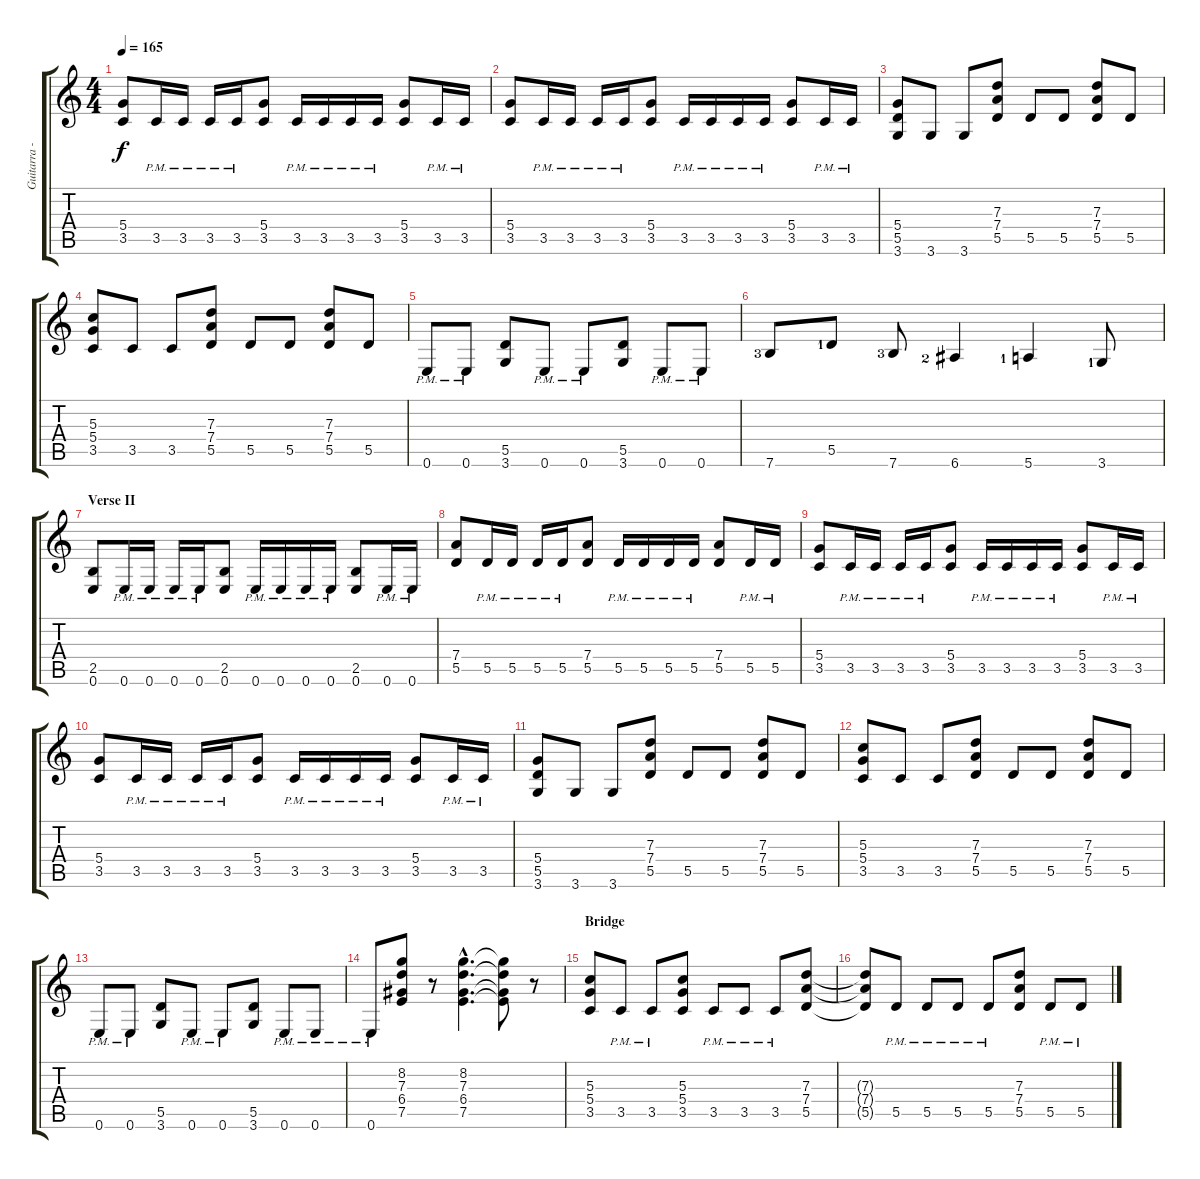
\track ("Guitarra - Guitar" "Guitarra -") {instrument distortionguitar}
\staff {score tabs}
\tuning (E4 B3 G3 D3 A2 E2) {hide}
\ts (4 4)
\tempo 165
\clef g2
\ks c
(5.4 3.5).8{dy f} 3.5{pm}.16 3.5{pm}.16 3.5{pm}.16 3.5{pm}.16 (5.4 3.5).8 3.5{pm}.16 3.5{pm}.16 3.5{pm}.16 3.5{pm}.16 (5.4 3.5).8 3.5{pm}.16 3.5{pm}.16 |
(5.4 3.5).8 3.5{pm}.16 3.5{pm}.16 3.5{pm}.16 3.5{pm}.16 (5.4 3.5).8 3.5{pm}.16 3.5{pm}.16 3.5{pm}.16 3.5{pm}.16 (5.4 3.5).8 3.5{pm}.16 3.5{pm}.16 |
(5.4 5.5 3.6).8 3.6.8 3.6.8 (7.3 7.4 5.5).8 5.5.8 5.5.8 (7.3 7.4 5.5).8 5.5.8 |
(5.3 5.4 3.5).8 3.5.8 3.5.8 (7.3 7.4 5.5).8 5.5.8 5.5.8 (7.3 7.4 5.5).8 5.5.8 |
0.6{pm}.8 0.6{pm}.8 (5.5 3.6).8 0.6{pm}.8 0.6{pm}.8 (5.5 3.6).8 0.6{pm}.8 0.6{pm}.8 |
7.6{lf 4}.8 5.5{lf 2}.8 7.6{lf 4}.8 6.6{lf 3}.4 5.6{lf 2}.4 3.6{lf 2}.8 |
\section ("" "Verse II")
(2.5 0.6).8 0.6{pm}.16 0.6{pm}.16 0.6{pm}.16 0.6{pm}.16 (2.5 0.6).8 0.6{pm}.16 0.6{pm}.16 0.6{pm}.16 0.6{pm}.16 (2.5 0.6).8 0.6{pm}.16 0.6{pm}.16 |
(7.4 5.5).8 5.5{pm}.16 5.5{pm}.16 5.5{pm}.16 5.5{pm}.16 (7.4 5.5).8 5.5{pm}.16 5.5{pm}.16 5.5{pm}.16 5.5{pm}.16 (7.4 5.5).8 5.5{pm}.16 5.5{pm}.16 |
(5.4 3.5).8 3.5{pm}.16 3.5{pm}.16 3.5{pm}.16 3.5{pm}.16 (5.4 3.5).8 3.5{pm}.16 3.5{pm}.16 3.5{pm}.16 3.5{pm}.16 (5.4 3.5).8 3.5{pm}.16 3.5{pm}.16 |
(5.4 3.5).8 3.5{pm}.16 3.5{pm}.16 3.5{pm}.16 3.5{pm}.16 (5.4 3.5).8 3.5{pm}.16 3.5{pm}.16 3.5{pm}.16 3.5{pm}.16 (5.4 3.5).8 3.5{pm}.16 3.5{pm}.16 |
(5.4 5.5 3.6).8 3.6.8 3.6.8 (7.3 7.4 5.5).8 5.5.8 5.5.8 (7.3 7.4 5.5).8 5.5.8 |
(5.3 5.4 3.5).8 3.5.8 3.5.8 (7.3 7.4 5.5).8 5.5.8 5.5.8 (7.3 7.4 5.5).8 5.5.8 |
0.6{pm}.8 0.6{pm}.8 (5.5 3.6).8 0.6{pm}.8 0.6{pm}.8 (5.5 3.6).8 0.6{pm}.8 0.6{pm}.8 |
0.6{pm}.8 (8.2 7.3 6.4 7.5).8 r.8 (8.2{hac} 7.3{hac} 6.4{hac} 7.5{hac}).4{d} (8.2{t} 7.3{t} 6.4{t} 7.5{t}).8 r.8 |
\section ("" "Bridge")
(5.3 5.4 3.5).8 3.5{pm}.8 3.5{pm}.8 (5.3 5.4 3.5).8 3.5{pm}.8 3.5{pm}.8 3.5{pm}.8 (7.3 7.4 5.5).8 |
(7.3{t} 7.4{t} 5.5{t}).8 5.5{pm}.8 5.5{pm}.8 5.5{pm}.8 5.5{pm}.8 (7.3 7.4 5.5).8 5.5{pm}.8 5.5{pm}.8
